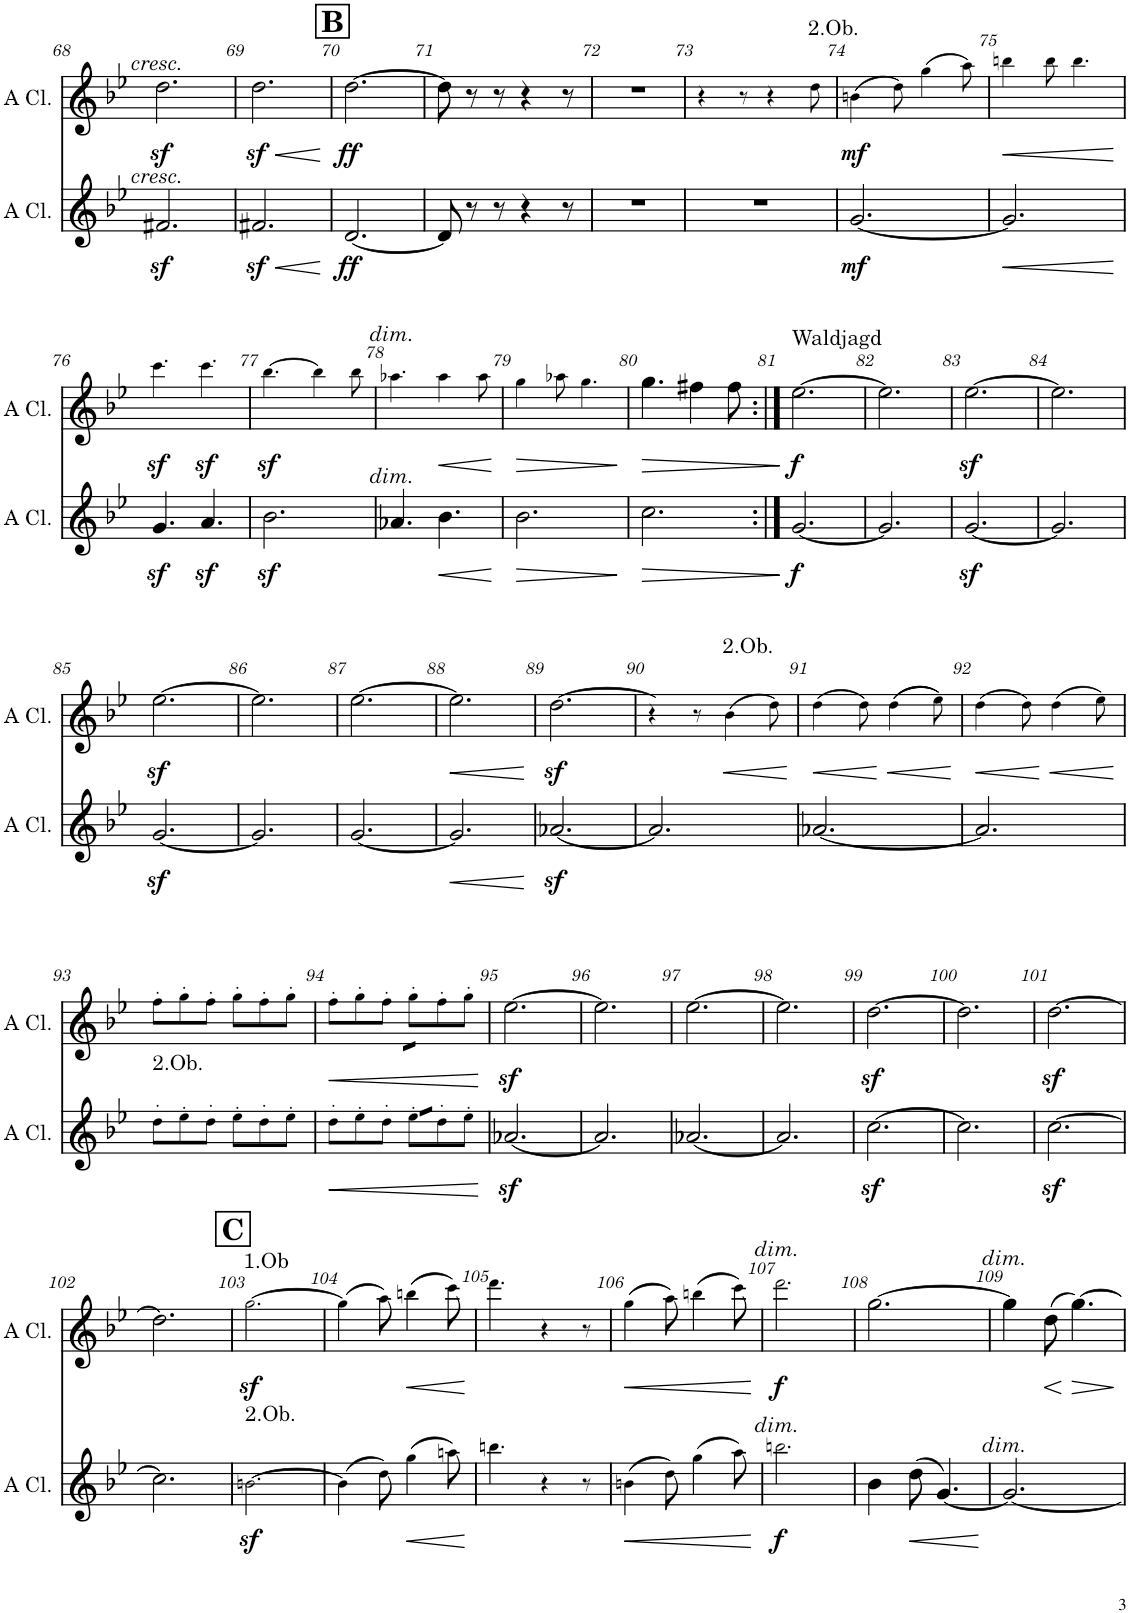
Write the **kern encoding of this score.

**kern	**dynam	**kern	**dynam
*part2	*part2	*part1	*part1
*staff2	*staff2	*staff1	*staff1
*I"A Clarinet	*	*I"A Clarinet	*
*I'A Cl.	*	*I'A Cl.	*
!!LO:PB:g=z
*clefG2	*	*clefG2	*
*Trd2c3	*	*Trd2c3	*
*k[b-e-]	*	*k[b-e-]	*
*M6/8	*	*M6/8	*
=68	=68	=68	=68
!	!	!LO:TX:a:i:t=cresc.	!
!LO:TX:a:i:t=cresc.	!	!	!
2.f#Xz</	.	2.ddz<\	.
=69	=69	=69	=69
!	!LO:HP:b	!	!LO:HP:b
2.f#Xz</	<	2.ddz<\	<
.	[	.	[
!!LO:REH:place=s1:a:B:cj:fs=14:t=B
=70	=70	=70	=70
!	!LO:DY:b	!	!LO:DY:b
[2.d/	ff	[2.dd\	ff
=71	=71	=71	=71
8d/]	.	8dd\]	.
8r	.	8r	.
8r	.	8r	.
4r	.	4r	.
8r	.	8r	.
=72	=72	=72	=72
2.r	.	2.r	.
=73	=73	=73	=73
*	*	*^	*
2.r	.	4r	2.ryy	.
.	.	8r	.	.
.	.	4r	.	.
!	!	!LO:TX:a:t=2.Ob.	!	!
.	.	8dd!\	.	.
=74	=74	=74	=74	=74
!	!LO:DY:b	!	!	!LO:DY:b
[2.g/	mf	(4bn!\	[2.dd	mf
.	.	8dd!\)	.	.
.	.	(4gg!\	.	.
.	.	8aa!\)	.	.
=75	=75	=75	=75	=75
!	!LO:HP:b	!	!	!LO:HP:b
2.g/]	<	4bbn!\	2.dd]	<
.	.	8bb!\	.	.
.	.	4.bb!\	.	.
*	*	*v	*v	*
.	[	.	[
!!LO:LB:g=z
=76	=76	=76	=76
*	*	*^	*
!	!	!	!	!LO:DY:b
4.gz</	.	4.ccc!\	4.cc	sf
!	!	!	!	!LO:DY:b
4.az</	.	4.ccc!\	4.cc	sf
=77	=77	=77	=77	=77
!	!	!	!	!LO:DY:b
2.b-z<\	.	[4.bb-!\	2.ff	sf
.	.	4bb-!\]	.	.
.	.	8bb-!\	.	.
=78	=78	=78	=78	=78
!	!	!LO:TX:a:i:t=dim.	!	!
!LO:TX:a:i:t=dim.	!	!	!	!
4.a-X/	.	4.aa-X!\	4.ee-	.
!	!LO:HP:b	!	!	!LO:HP:b
4.b-\	<	4aa-!\	4.ff	<
.	.	8aa-!\	.	.
*	*	*v	*v	*
.	[	.	[
=79	=79	=79	=79
!	!LO:HP:b	!	!LO:HP:b
*	*	*^	*
2.b-\	>	4gg!\	[2.ee-	>
.	.	8aa-X!\	.	.
.	.	4.gg!\	.	.
*	*	*v	*v	*
.	]	.	]
=80	=80	=80	=80
!	!LO:HP:b	!	!LO:HP:b
*	*	*^	*
2.cc\	>	4.gg\	4.ee-]	>
.	.	4ff#X\	4.dd	.
.	.	8ff#\	.	.
*	*	*v	*v	*
.	]	.	]
=81:|!	=81:|!	=81:|!	=81:|!
!	!	!LO:TX:a:t=Waldjagd	!
!	!LO:DY:b	!	!LO:DY:b
[2.g/	f	[2.ee-\	f
=82	=82	=82	=82
2.g/]	.	2.ee-\]	.
=83	=83	=83	=83
[2.gz</	.	[2.ee-z<\	.
=84	=84	=84	=84
2.g/]	.	2.ee-\]	.
!!LO:LB:g=z
=85	=85	=85	=85
[2.gz</	.	[2.ee-z<\	.
=86	=86	=86	=86
2.g/]	.	2.ee-\]	.
=87	=87	=87	=87
[2.g/	.	[2.ee-\	.
=88	=88	=88	=88
!	!LO:HP:b	!	!LO:HP:b
2.g/]	<	2.ee-\]	<
.	[	.	[
=89	=89	=89	=89
[2.a-Xz</	.	[2.ddz<\	.
=90	=90	=90	=90
*	*	*^	*
2.a-/]	.	4r	2.dd]	.
.	.	8r	.	.
!	!	!LO:TX:a:t=2.Ob.	!	!
!	!	!	!	!LO:HP:b
.	.	(4b-!\	.	<
.	.	8dd!\)	.	.
*	*	*v	*v	*
.	.	.	[
=91	=91	=91	=91
!	!	!	!LO:HP:b
*	*	*^	*
[2.a-X/	.	(4dd!\	[2.b-	<
.	.	8dd!\)	.	.
!	!	!	!	!LO:HP:n=1:b
.	.	((4dd!\	.	[ <
.	.	8ee-!\))	.	.
*	*	*v	*v	*
.	.	.	[
=92	=92	=92	=92
!	!	!	!LO:HP:b
*	*	*^	*
2.a-/]	.	(4dd!\	2.b-]	<
.	.	8dd!\)	.	.
!	!	!	!	!LO:HP:n=1:b
.	.	(4dd!\	.	[ <
.	.	8ee-!\)	.	.
*	*	*v	*v	*
.	.	.	[
!!LO:LB:g=z
=93	=93	=93	=93
*^	*	*^	*
!LO:TX:a:t=2.Ob.	!	!	!	!	!
8dd'!\L	8a-XL	.	8ff'!\L	8b-L	.
8ee-'!\	8a-	.	8gg'!\	8b-	.
8dd'!\J	8a-J	.	8ff'!\J	8b-J	.
8ee-'!\L	8a-L	.	8gg'!\L	8b-L	.
8dd'!\	8a-	.	8ff'!\	8b-	.
8ee-'!\J	8a-J	.	8gg'!\J	8b-J	.
=94	=94	=94	=94	=94	=94
!	!	!LO:HP:b	!	!	!LO:HP:b
8dd'!\L	8a-XL	<	8ff'!\L	8b-L	<
8ee-'!\	8a-	.	8gg'!\	8b-	.
8dd'!\J	8a-J	.	8ff'!\J	8b-J	.
*tremolo	*	*	*	*	*
*	*	*	*tremolo	*	*
8ee-'!\L	8a-L	.	8gg'!\L	8b-L	.
8dd'!\	8a-	.	8ff'!\	8b-	.
8ee-'!\J	8a-J	.	8gg'!\J	8b-J	.
*	*	*	*Xtremolo	*	*
*Xtremolo	*	*	*	*	*
*v	*v	*	*	*	*
*	*	*v	*v	*
.	[	.	[
=95	=95	=95	=95
[2.a-Xz</	.	[2.ee-z<\	.
=96	=96	=96	=96
2.a-/]	.	2.ee-\]	.
=97	=97	=97	=97
[2.a-X/	.	[2.ee-\	.
=98	=98	=98	=98
2.a-/]	.	2.ee-\]	.
=99	=99	=99	=99
[2.ccz<\	.	[2.ddz<\	.
=100	=100	=100	=100
2.cc\]	.	2.dd\]	.
=101	=101	=101	=101
[2.ccz<\	.	[2.ddz<\	.
!!LO:LB:g=z
=102	=102	=102	=102
2.cc\]	.	2.dd\]	.
!!LO:REH:place=s1:a:B:cj:fs=14:t=C
=103	=103	=103	=103
*^	*	*^	*
!	!	!	!LO:TX:a:t=1.Ob	!	!
!LO:TX:a:t=2.Ob.	!	!	!	!	!
!	!	!LO:DY:b	!	!	!LO:DY:b
[2.bn!\	[2.bn	sf	[2.gg!\	[2.dd	sf
=104	=104	=104	=104	=104	=104
(4b!\]	2.b]	.	(4gg!\]	2.dd]	.
8dd!\)	.	.	8aa!\)	.	.
!	!	!LO:HP:b	!	!	!LO:HP:b
(4gg!\	.	<	(4bbn!\	.	<
8aan!\)	.	.	8ccc!\)	.	.
*v	*v	*	*	*	*
*	*	*v	*v	*
.	[	.	[
=105	=105	=105	=105
*^	*	*^	*
4.bbn!\	[2.bn	.	4.ddd!\	[2.dd	.
4r	.	.	4r	.	.
8r	.	.	8r	.	.
=106	=106	=106	=106	=106	=106
!	!	!LO:HP:b	!	!	!LO:HP:b
(4bn!\	2.b]	<	(4gg!\	2.dd]	<
8dd!\)	.	.	8aa!\)	.	.
(4gg!\	.	.	(4bbn!\	.	.
8aa!\)	.	.	8ccc!\)	.	.
*v	*v	*	*	*	*
*	*	*v	*v	*
.	[	.	[
=107	=107	=107	=107
*^	*	*^	*
!	!	!	!LO:TX:a:i:t=dim.	!	!
!LO:TX:a:i:t=dim.	!	!	!	!	!
!	!	!LO:DY:b	!	!	!LO:DY:b
2.bbn!\	[2.bn	f	2.ddd!\	[2.gg	f
*v	*v	*	*	*	*
*	*	*v	*v	*
=108	=108	=108	=108
4b\]	.	2.gg\_	.
!	!LO:HP:b	!	!
(8dd\	<	.	.
[4.g/)	.	.	.
.	[	.	.
=109	=109	=109	=109
!	!	!LO:TX:a:i:t=dim.	!
!LO:TX:a:i:t=dim.	!	!	!
2.g/_	.	4gg\]	.
!	!	!	!LO:HP:b
.	.	(8dd\	<
!	!	!	!LO:HP:n=1:b
.	.	[4.gg\)	[ >
.	.	.	]
=	=	=	=
*-	*-	*-	*-
